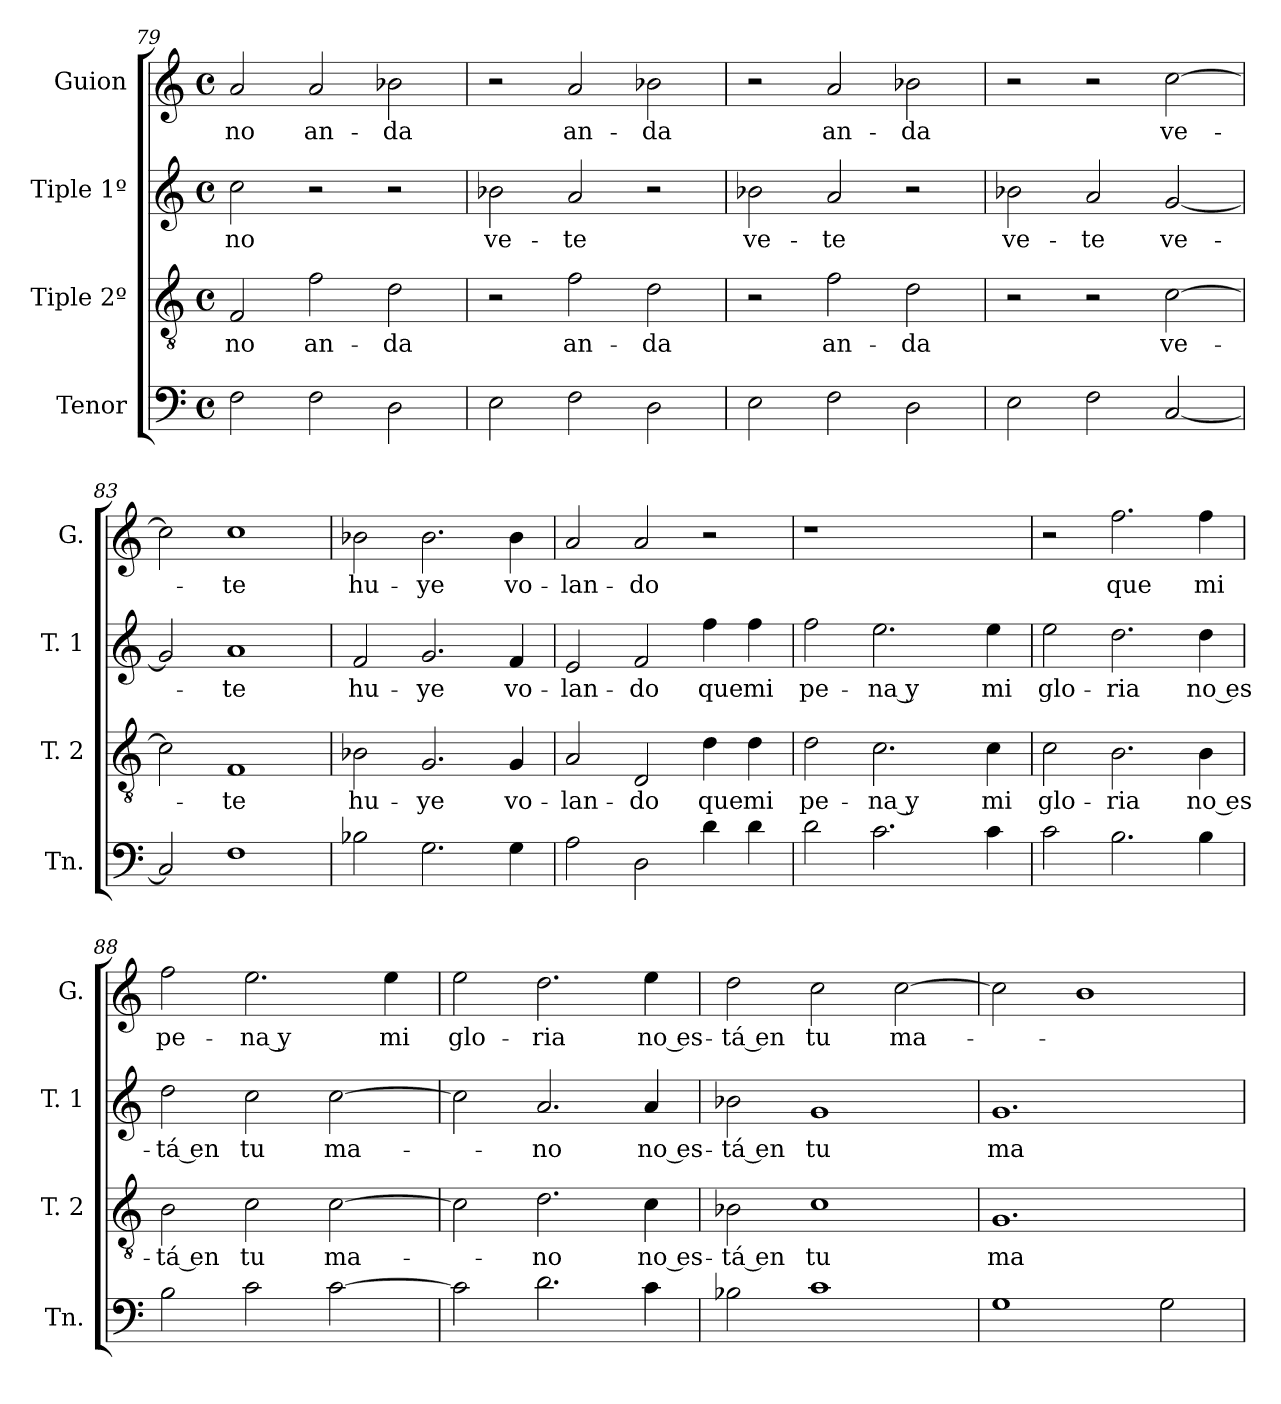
**kern	**kern	**text	**kern	**text	**kern	**text
*part4	*part3	*part3	*part2	*part2	*part1	*part1
*staff4	*staff3	*staff3	*staff2	*staff2	*staff1	*staff1
*I"Tenor	*I"Tiple 2º	*	*I"Tiple 1º	*	*I"Guion	*
*I'Tn.	*I'T. 2	*	*I'T. 1	*	*I'G.	*
*clefF4	*clefGv2	*	*clefG2	*	*clefG2	*
*M4/4	*M4/4	*	*M4/4	*	*M4/4	*
*met(c)	*met(c)	*	*met(c)	*	*met(c)	*
=79	=79	=79	=79	=79	=79	=79
2F	2F	-no	2cc	-no	2a	-no
2F	2f	an-	2r	.	2a	an-
2D	2d	-da	2r	.	2b-X	-da
=80	=80	=80	=80	=80	=80	=80
2E	2r	.	2b-X	ve-	2r	.
2F	2f	an-	2a	-te	2a	an-
2D	2d	-da	2r	.	2b-X	-da
=81	=81	=81	=81	=81	=81	=81
2E	2r	.	2b-X	ve-	2r	.
2F	2f	an-	2a	-te	2a	an-
2D	2d	-da	2r	.	2b-X	-da
=82	=82	=82	=82	=82	=82	=82
2E	2r	.	2b-X	ve-	2r	.
2F	2r	.	2a	-te	2r	.
[2C	[2c	-ve-	[2g	ve-	[2cc	ve-
=83	=83	=83	=83	=83	=83	=83
2C]	2c]	.	2g]	.	2cc]	.
1F	1F	-te	1a	-te	1cc	-te
=84	=84	=84	=84	=84	=84	=84
2B-X	2B-X	hu-	2f	hu-	2b-X	hu-
2.G	2.G	-ye	2.g	-ye	2.b-	-ye
4G	4G	vo-	4f	vo-	4b-	vo-
=85	=85	=85	=85	=85	=85	=85
2A	2A	-lan-	2e	-lan-	2a	-lan-
2D	2D	-do	2f	-do	2a	-do
4d	4d	que	4ff	que	2r	.
4d	4d	mi	4ff	mi	.	.
=86	=86	=86	=86	=86	=86	=86
2d	2d	pe-	2ff	pe-	1r	.
2.c	2.c	-na y	2.ee	-na y	.	.
.	.	.	.	.	2ryy	.
4c	4c	mi	4ee	mi	.	.
=87	=87	=87	=87	=87	=87	=87
2c	2c	glo-	2ee	glo-	2r	.
2.B	2.B	-ria	2.dd	-ria	2.ff	que
4B	4B	no es-	4dd	no es-	4ff	mi
=88	=88	=88	=88	=88	=88	=88
2B	2B	-tá en	2dd	-tá en	2ff	pe-
2c	2c	tu	2cc	tu	2.ee	-na y
[2c	[2c	ma-	[2cc	ma-	.	.
.	.	.	.	.	4ee	mi
=89	=89	=89	=89	=89	=89	=89
2c]	2c]	.	2cc]	.	2ee	glo-
2.d	2.d	-no	2.a	-no	2.dd	-ria
4c	4c	no es-	4a	no es-	4ee	no es-
=90	=90	=90	=90	=90	=90	=90
2B-X	2B-X	-tá en	2b-X	-tá en	2dd	-tá en
1c	1c	tu	1g	tu	2cc	tu
.	.	.	.	.	[2cc	ma-
=91	=91	=91	=91	=91	=91	=91
1G	1.G	-ma-	1.g	ma-	2cc]	.
.	.	.	.	.	1b	.
2G	.	.	.	.	.	.
=	=	=	=	=	=	=
*-	*-	*-	*-	*-	*-	*-
